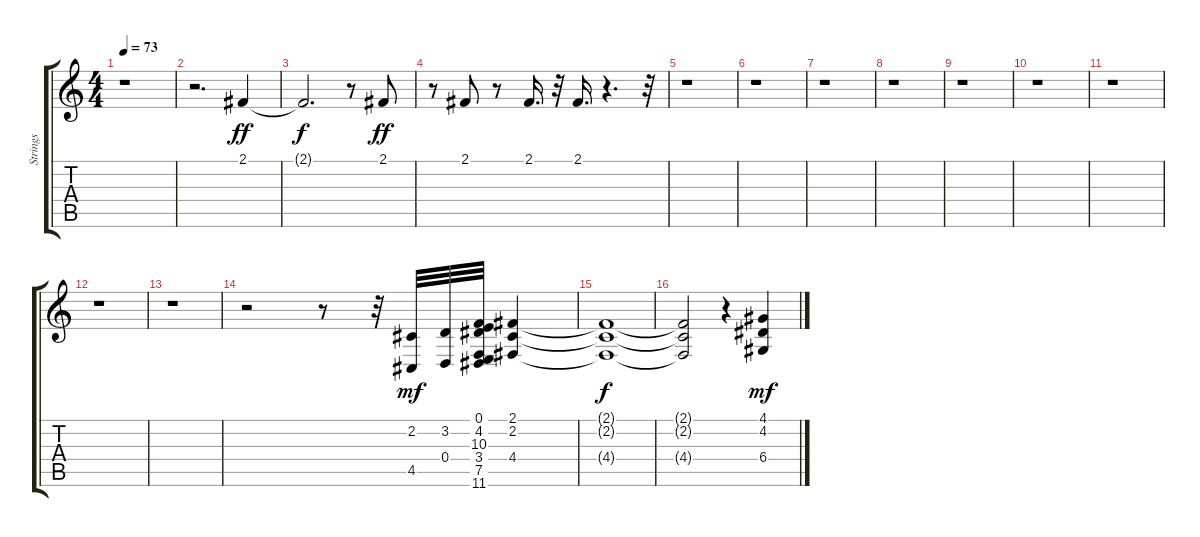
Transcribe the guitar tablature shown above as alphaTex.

\track ("Strings" "Strings") {instrument stringensemble1}
\staff {score tabs}
\tuning (E4 B3 G3 D3 A2 E2) {hide}
\ts (4 4)
\tempo 73
\clef g2
\ks c
r.1{dy f} |
r.2{d} 2.1.4{dy ff} |
2.1{t}.2{d dy f} r.8 2.1.8{dy ff} |
r.8 2.1.8 r.8 2.1.16{d} r.32 2.1.16{d} r.4{d} r.32 |
r.1 |
r.1 |
r.1 |
r.1 |
r.1 |
r.1 |
r.1 |
r.1 |
r.1 |
r.2 r.8 r.32 (2.2 4.5).32{dy mf} (3.2 0.4).32 (0.1 4.2 10.3 3.4 7.5 11.6).32 (2.1 2.2 4.4).4 |
(2.1{t} 2.2{t} 4.4{t}).1{dy f} |
(2.1{t} 2.2{t} 4.4{t}).2 r.4 (4.1 4.2 6.4).4{dy mf}
